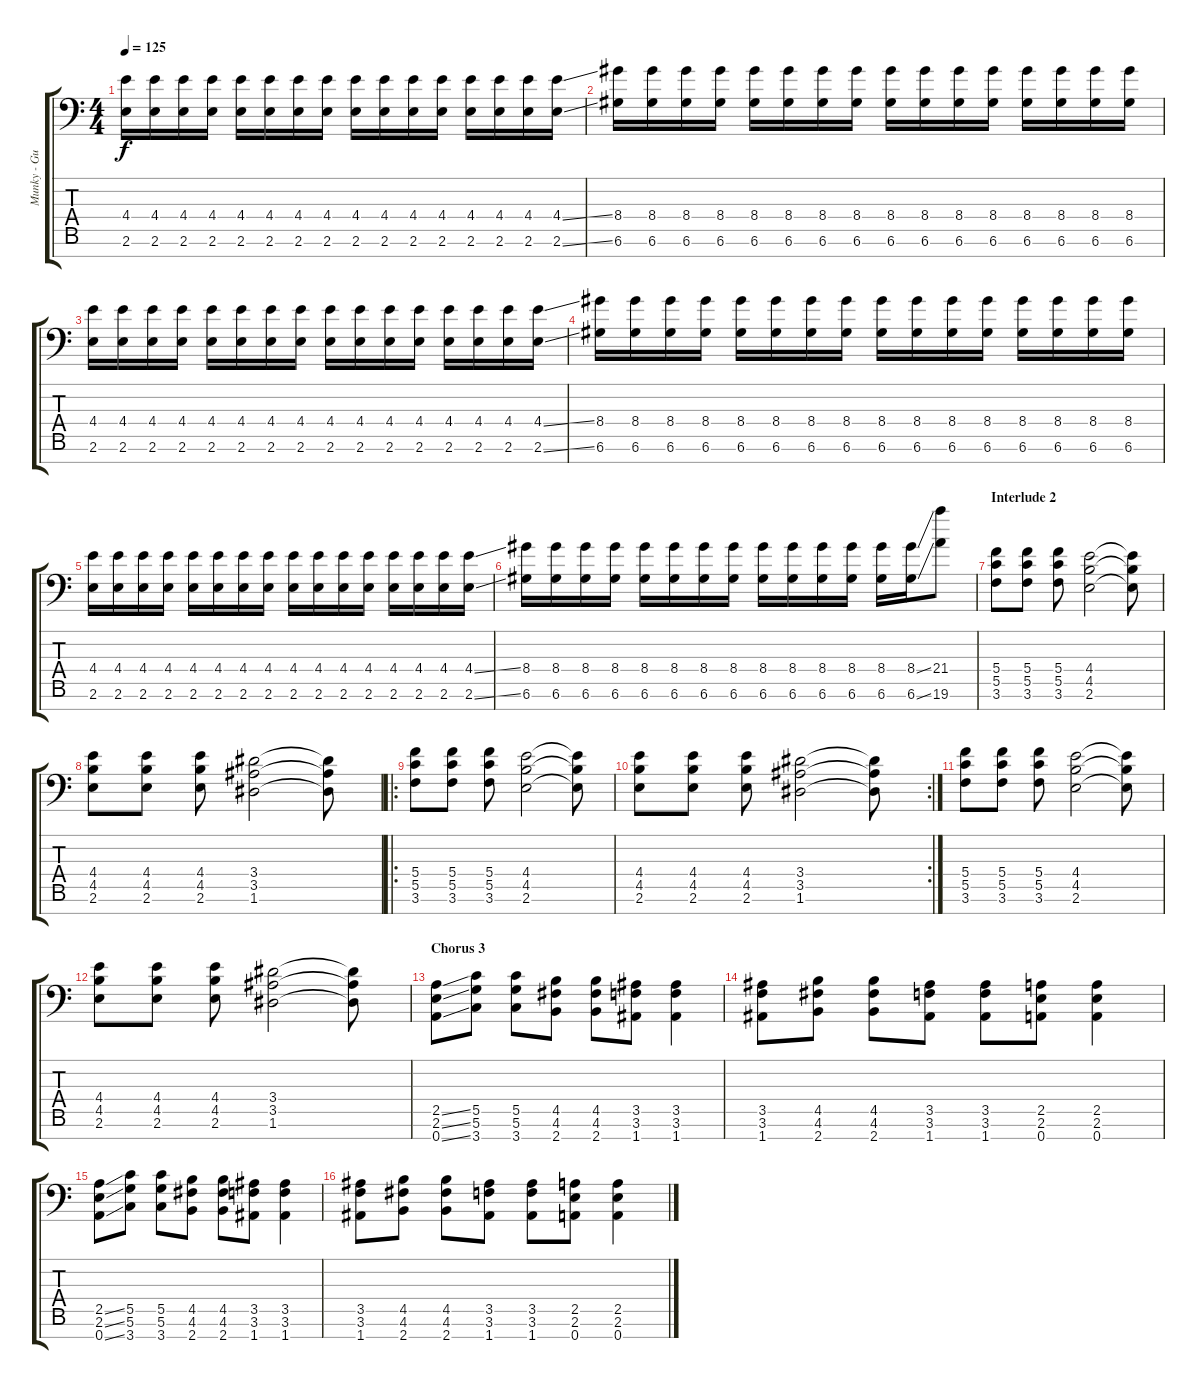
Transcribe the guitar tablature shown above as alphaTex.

\track ("Munky - Guitar" "Munky - Gu") {instrument distortionguitar}
\staff {score tabs}
\tuning (D4 A3 F3 C3 G2 D2 A1) {hide}
\ts (4 4)
\tempo 125
\clef f4
\ks c
(4.4 2.6).16{dy f} (4.4 2.6).16 (4.4 2.6).16 (4.4 2.6).16 (4.4 2.6).16 (4.4 2.6).16 (4.4 2.6).16 (4.4 2.6).16 (4.4 2.6).16 (4.4 2.6).16 (4.4 2.6).16 (4.4 2.6).16 (4.4 2.6).16 (4.4 2.6).16 (4.4 2.6).16 (4.4{ss} 2.6{ss}).16 |
(8.4 6.6).16 (8.4 6.6).16 (8.4 6.6).16 (8.4 6.6).16 (8.4 6.6).16 (8.4 6.6).16 (8.4 6.6).16 (8.4 6.6).16 (8.4 6.6).16 (8.4 6.6).16 (8.4 6.6).16 (8.4 6.6).16 (8.4 6.6).16 (8.4 6.6).16 (8.4 6.6).16 (8.4 6.6).16 |
(4.4 2.6).16 (4.4 2.6).16 (4.4 2.6).16 (4.4 2.6).16 (4.4 2.6).16 (4.4 2.6).16 (4.4 2.6).16 (4.4 2.6).16 (4.4 2.6).16 (4.4 2.6).16 (4.4 2.6).16 (4.4 2.6).16 (4.4 2.6).16 (4.4 2.6).16 (4.4 2.6).16 (4.4{ss} 2.6{ss}).16 |
(8.4 6.6).16 (8.4 6.6).16 (8.4 6.6).16 (8.4 6.6).16 (8.4 6.6).16 (8.4 6.6).16 (8.4 6.6).16 (8.4 6.6).16 (8.4 6.6).16 (8.4 6.6).16 (8.4 6.6).16 (8.4 6.6).16 (8.4 6.6).16 (8.4 6.6).16 (8.4 6.6).16 (8.4 6.6).16 |
(4.4 2.6).16 (4.4 2.6).16 (4.4 2.6).16 (4.4 2.6).16 (4.4 2.6).16 (4.4 2.6).16 (4.4 2.6).16 (4.4 2.6).16 (4.4 2.6).16 (4.4 2.6).16 (4.4 2.6).16 (4.4 2.6).16 (4.4 2.6).16 (4.4 2.6).16 (4.4 2.6).16 (4.4{ss} 2.6{ss}).16 |
(8.4 6.6).16 (8.4 6.6).16 (8.4 6.6).16 (8.4 6.6).16 (8.4 6.6).16 (8.4 6.6).16 (8.4 6.6).16 (8.4 6.6).16 (8.4 6.6).16 (8.4 6.6).16 (8.4 6.6).16 (8.4 6.6).16 (8.4 6.6).16 (8.4{ss} 6.6{ss}).16 (21.4 19.6).8{volume 10} |
\section ("" "Interlude 2")
(5.4 5.5 3.6).8 (5.4 5.5 3.6).8 (5.4 5.5 3.6).8 (4.4 4.5 2.6).2 (4.4{t} 4.5{t} 2.6{t}).8 |
(4.4 4.5 2.6).8 (4.4 4.5 2.6).8 (4.4 4.5 2.6).8 (3.4 3.5 1.6).2 (3.4{t} 3.5{t} 1.6{t}).8 |
\ro
(5.4 5.5 3.6).8 (5.4 5.5 3.6).8 (5.4 5.5 3.6).8 (4.4 4.5 2.6).2 (4.4{t} 4.5{t} 2.6{t}).8 |
\rc 2
(4.4 4.5 2.6).8 (4.4 4.5 2.6).8 (4.4 4.5 2.6).8 (3.4 3.5 1.6).2 (3.4{t} 3.5{t} 1.6{t}).8 |
(5.4 5.5 3.6).8 (5.4 5.5 3.6).8 (5.4 5.5 3.6).8 (4.4 4.5 2.6).2 (4.4{t} 4.5{t} 2.6{t}).8 |
(4.4 4.5 2.6).8 (4.4 4.5 2.6).8 (4.4 4.5 2.6).8 (3.4 3.5 1.6).2 (3.4{t} 3.5{t} 1.6{t}).8 |
\section ("" "Chorus 3")
(2.5{ss} 2.6{ss} 0.7{ss}).8 (5.5 5.6 3.7).8 (5.5 5.6 3.7).8 (4.5 4.6 2.7).8 (4.5 4.6 2.7).8 (3.5 3.6 1.7).8 (3.5 3.6 1.7).4 |
(3.5 3.6 1.7).8 (4.5 4.6 2.7).8 (4.5 4.6 2.7).8 (3.5 3.6 1.7).8 (3.5 3.6 1.7).8 (2.5 2.6 0.7).8 (2.5 2.6 0.7).4 |
(2.5{ss} 2.6{ss} 0.7{ss}).8 (5.5 5.6 3.7).8 (5.5 5.6 3.7).8 (4.5 4.6 2.7).8 (4.5 4.6 2.7).8 (3.5 3.6 1.7).8 (3.5 3.6 1.7).4 |
(3.5 3.6 1.7).8 (4.5 4.6 2.7).8 (4.5 4.6 2.7).8 (3.5 3.6 1.7).8 (3.5 3.6 1.7).8 (2.5 2.6 0.7).8 (2.5 2.6 0.7).4
